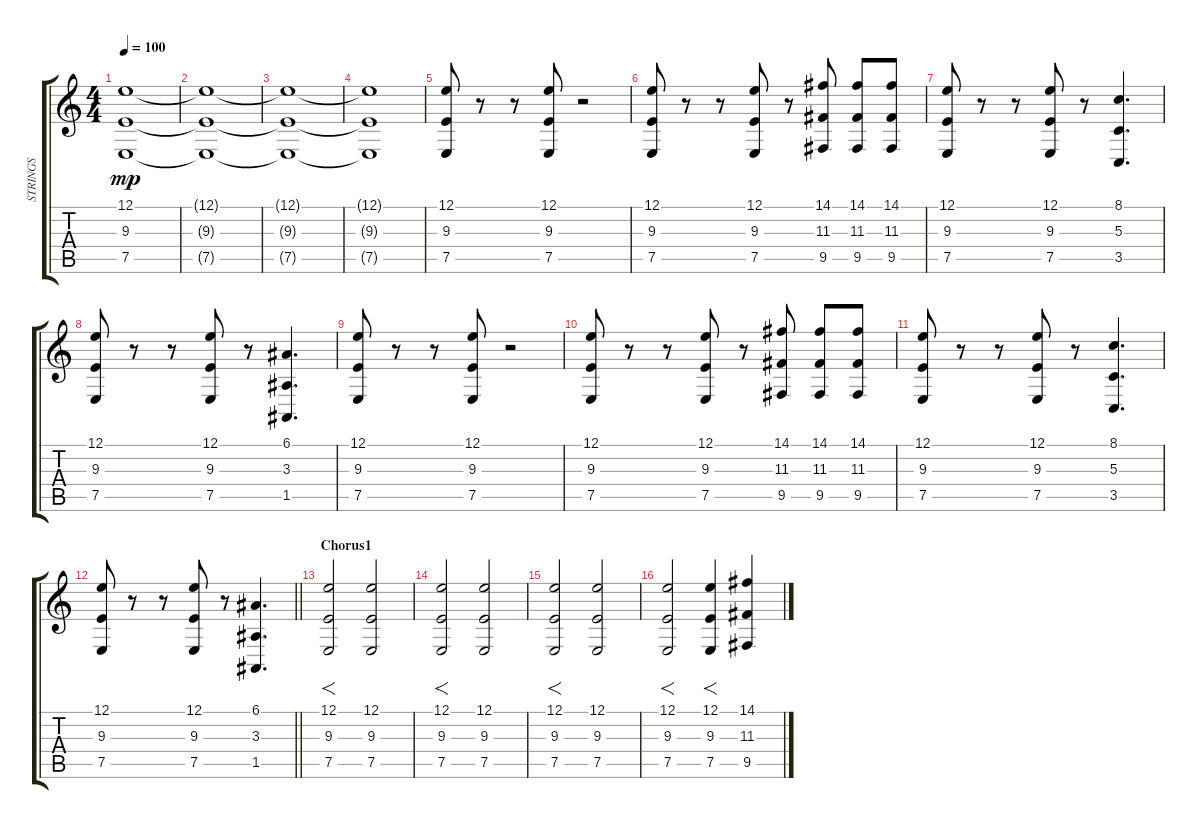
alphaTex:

\track ("STRINGS" "STRINGS") {instrument stringensemble2}
\staff {score tabs}
\tuning (E4 B3 G3 D3 A2 E2) {hide}
\ts (4 4)
\tempo 100
\clef g2
\ks c
(12.1 9.3 7.5).1{dy mp} |
(12.1{t} 9.3{t} 7.5{t}).1 |
(12.1{t} 9.3{t} 7.5{t}).1 |
(12.1{t} 9.3{t} 7.5{t}).1 |
(12.1 9.3 7.5).8 r.8 r.8 (12.1 9.3 7.5).8 r.2 |
(12.1 9.3 7.5).8 r.8 r.8 (12.1 9.3 7.5).8 r.8 (14.1 11.3 9.5).8 (14.1 11.3 9.5).8 (14.1 11.3 9.5).8 |
(12.1 9.3 7.5).8 r.8 r.8 (12.1 9.3 7.5).8 r.8 (8.1 5.3 3.5).4{d} |
(12.1 9.3 7.5).8 r.8 r.8 (12.1 9.3 7.5).8 r.8 (6.1 3.3 1.5).4{d} |
(12.1 9.3 7.5).8 r.8 r.8 (12.1 9.3 7.5).8 r.2 |
(12.1 9.3 7.5).8 r.8 r.8 (12.1 9.3 7.5).8 r.8 (14.1 11.3 9.5).8 (14.1 11.3 9.5).8 (14.1 11.3 9.5).8 |
(12.1 9.3 7.5).8 r.8 r.8 (12.1 9.3 7.5).8 r.8 (8.1 5.3 3.5).4{d} |
\barLineRight lightlight
(12.1 9.3 7.5).8 r.8 r.8 (12.1 9.3 7.5).8 r.8 (6.1 3.3 1.5).4{d} |
\section ("" "Chorus1")
(12.1 9.3 7.5).2{f} (12.1 9.3 7.5).2 |
(12.1 9.3 7.5).2{f} (12.1 9.3 7.5).2 |
(12.1 9.3 7.5).2{f} (12.1 9.3 7.5).2 |
(12.1 9.3 7.5).2{f} (12.1 9.3 7.5).4{f} (14.1 11.3 9.5).4
